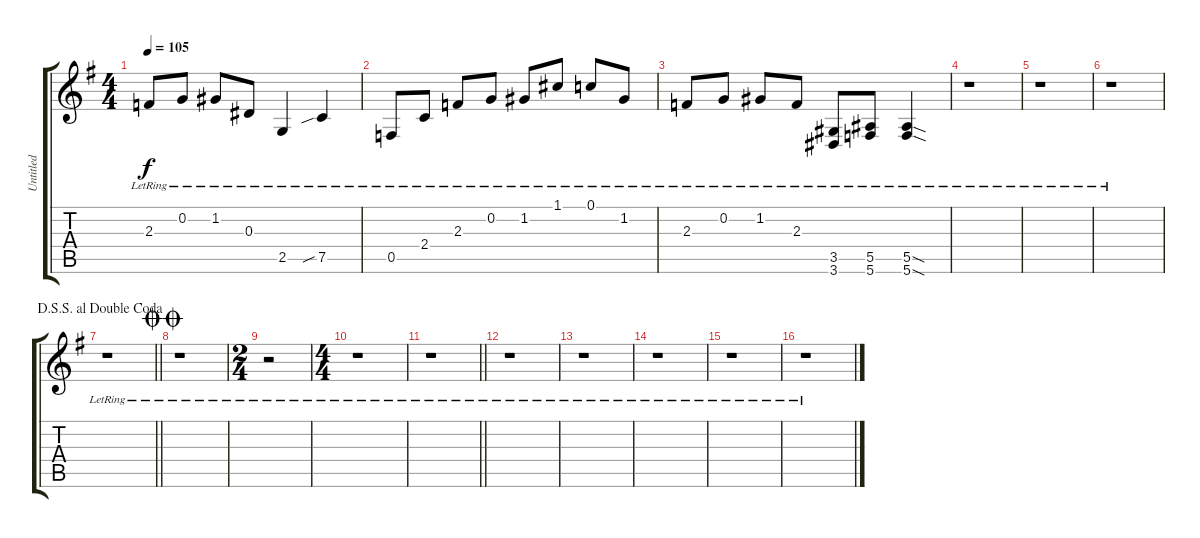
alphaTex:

\track ("Untitled" "Untitled") {instrument acousticguitarsteel}
\staff {score tabs}
\tuning (C4 G3 Eb3 Bb2 F2 C2) {hide}
\ts (4 4)
\tempo 105
\clef g2
\ks g
2.3{lr}.8{dy f} 0.2{lr}.8 1.2{lr}.8 0.3{lr}.8 2.5{lr}.4 7.5{sib lr}.4 |
0.5{lr}.8 2.4{lr}.8 2.3{lr}.8 0.2{lr}.8 1.2{lr}.8 1.1{lr}.8 0.1{lr}.8 1.2{lr}.8 |
2.3{lr}.8 0.2{lr}.8 1.2{lr}.8 2.3{lr}.8 (3.5{lr} 3.6{lr}).8 (5.5{lr} 5.6{lr}).8 (5.5{sod lr} 5.6{sod lr}).4 |
r.1 |
r.1 |
r.1 |
\jump dalsegnosegnoaldoublecoda
\barLineRight lightlight
r.1 |
\jump doublecoda
r.1 |
\ts (2 4)
r.2 |
\ts (4 4)
r.1 |
\barLineRight lightlight
r.1 |
r.1 |
r.1 |
r.1 |
r.1 |
r.1
